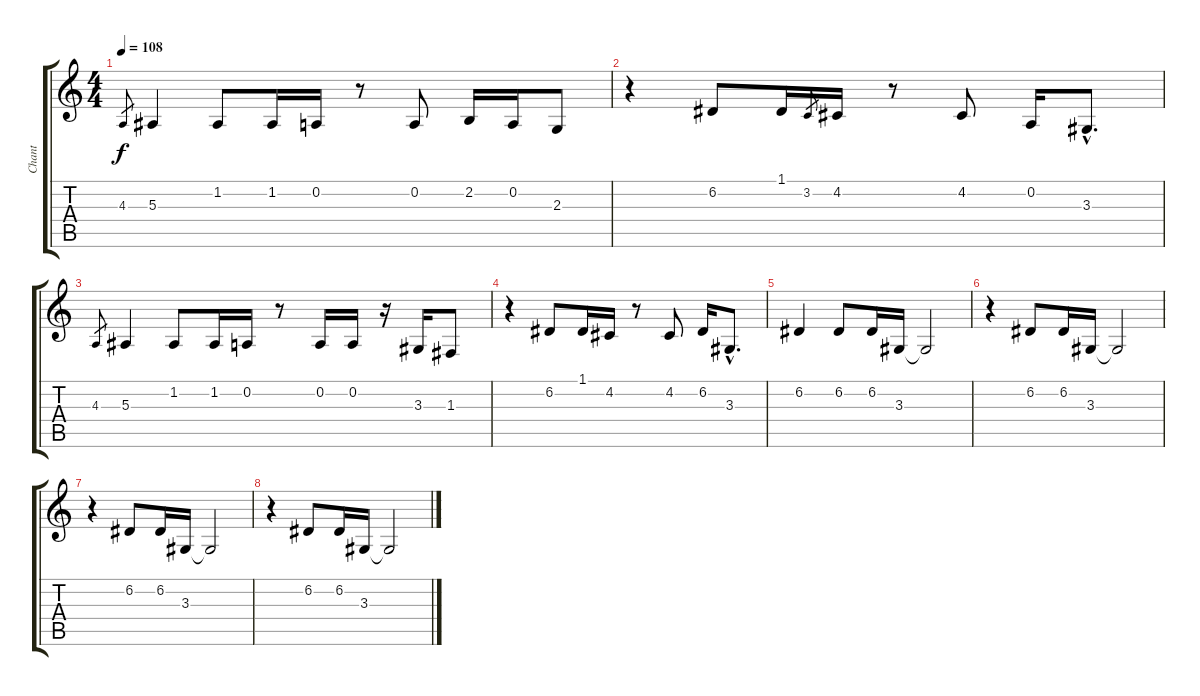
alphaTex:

\track ("Chant" "Chant") {instrument shakuhachi}
\staff {score tabs}
\tuning (D4 A3 F3 C3 G2 D2) {hide}
\ts (4 4)
\tempo 108
\clef g2
\ks c
4.3.8{gr dy f} 5.3.4 1.2.8 1.2.16 0.2.16 r.8 0.2.8 2.2.16 0.2.16 2.3.8 |
r.4 6.2.8 1.1.16 3.2.8{gr} 4.2.16 r.8 4.2.8 0.2.16 3.3{hac}.8{d} |
4.3.8{gr} 5.3.4 1.2.8 1.2.16 0.2.16 r.8 0.2.16 0.2.16 r.16 3.3.16 1.3.8 |
r.4 6.2.8 1.1.16 4.2.16 r.8 4.2.8 6.2.16 3.3{hac}.8{d} |
6.2.4 6.2.8 6.2.16 3.3.16 3.3{t}.2 |
r.4 6.2.8 6.2.16 3.3.16 3.3{t}.2 |
r.4 6.2.8 6.2.16 3.3.16 3.3{t}.2 |
r.4 6.2.8 6.2.16 3.3.16 3.3{t}.2
